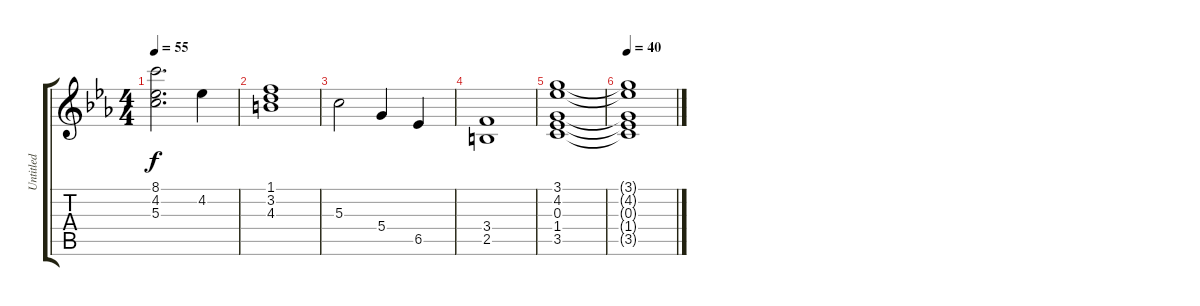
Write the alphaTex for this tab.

\track ("Untitled" "Untitled") {instrument acousticgrandpiano}
\staff {score tabs}
\tuning (E5 B4 G4 D4 A3 E3) {hide}
\ts (4 4)
\tempo 55
\clef g2
\ks eb
(8.1 4.2 5.3).2{d dy f} 4.2.4 |
(1.1 3.2 4.3).1 |
5.3.2 5.4.4 6.5.4 |
(3.4 2.5).1 |
(3.1 4.2 0.3 1.4 3.5).1 |
\tempo 40
(3.1{t} 4.2{t} 0.3{t} 1.4{t} 3.5{t}).1
